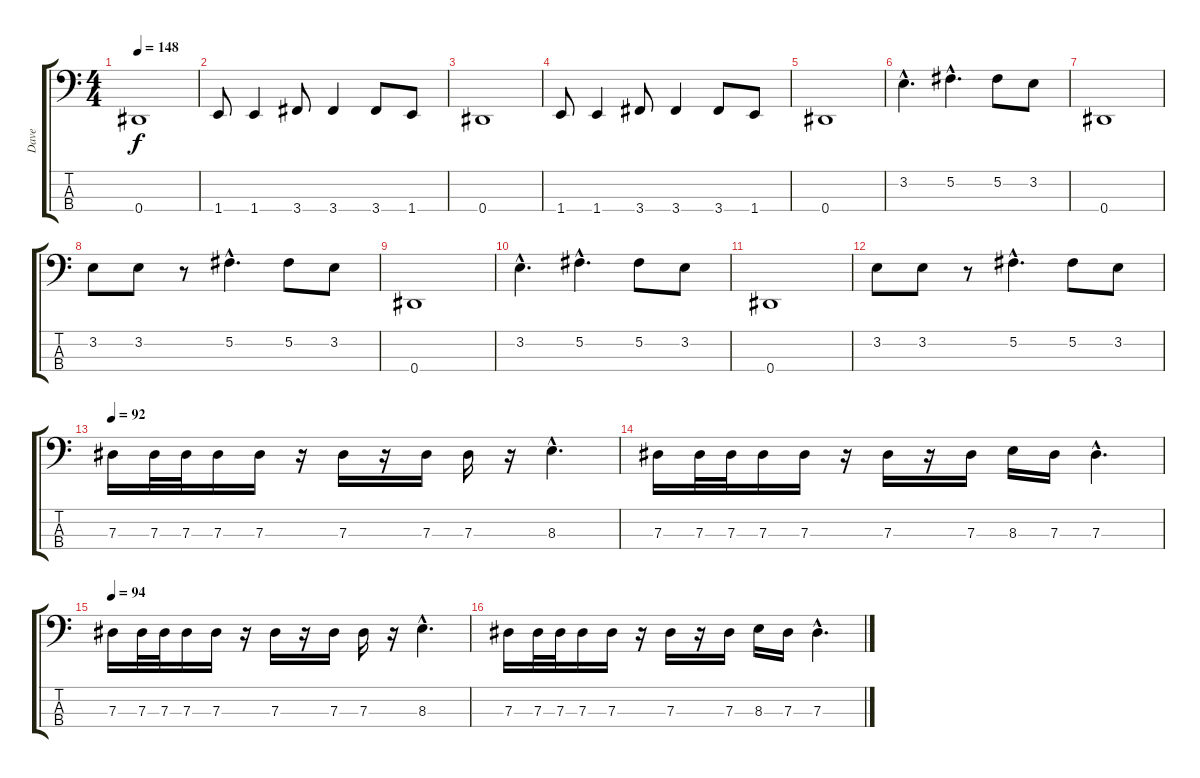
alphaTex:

\track ("Dave" "Dave") {instrument electricbasspick}
\staff {score tabs}
\tuning (Gb2 Db2 Ab1 Eb1) {hide}
\ts (4 4)
\tempo 148
\clef f4
\ks c
0.4.1{dy f} |
1.4.8 1.4.4 3.4.8 3.4.4 3.4.8 1.4.8 |
0.4.1 |
1.4.8 1.4.4 3.4.8 3.4.4 3.4.8 1.4.8 |
0.4.1 |
3.2{hac}.4{d} 5.2{hac}.4{d} 5.2.8 3.2.8 |
0.4.1 |
3.2.8 3.2.8 r.8 5.2{hac}.4{d} 5.2.8 3.2.8 |
0.4.1 |
3.2{hac}.4{d} 5.2{hac}.4{d} 5.2.8 3.2.8 |
0.4.1 |
3.2.8 3.2.8 r.8 5.2{hac}.4{d} 5.2.8 3.2.8 |
\tempo 92
7.3.16 7.3.32 7.3.32 7.3.16 7.3.16 r.16 7.3.16 r.16 7.3.16 7.3.16 r.16 8.3{hac}.4{d} |
7.3.16 7.3.32 7.3.32 7.3.16 7.3.16 r.16 7.3.16 r.16 7.3.16 8.3.16 7.3.16 7.3{hac}.4{d} |
\tempo 94
7.3.16 7.3.32 7.3.32 7.3.16 7.3.16 r.16 7.3.16 r.16 7.3.16 7.3.16 r.16 8.3{hac}.4{d} |
7.3.16 7.3.32 7.3.32 7.3.16 7.3.16 r.16 7.3.16 r.16 7.3.16 8.3.16 7.3.16 7.3{hac}.4{d}
